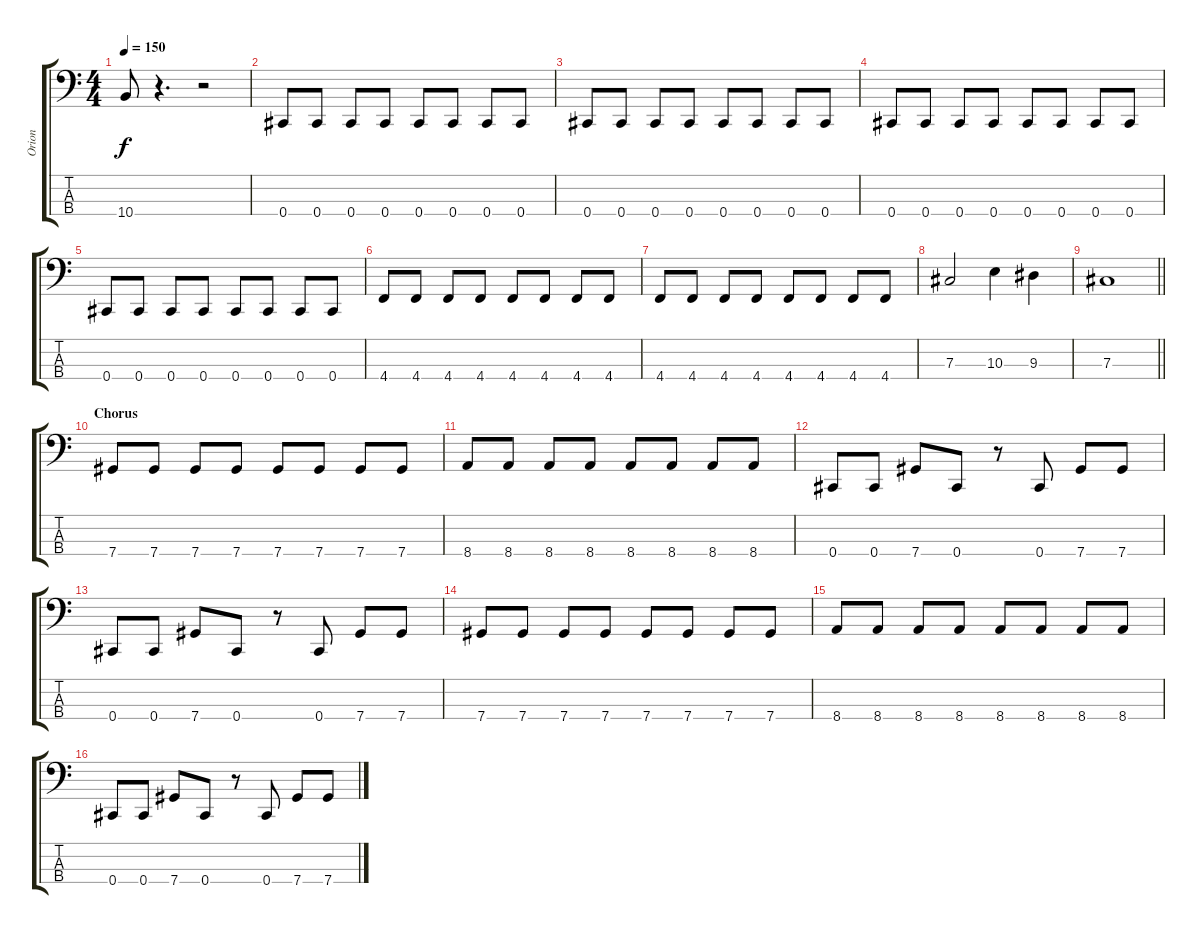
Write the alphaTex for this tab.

\track ("Orion" "Orion") {instrument electricbassfinger}
\staff {score tabs}
\tuning (E2 B1 Gb1 Db1) {hide}
\ts (4 4)
\tempo 150
\clef f4
\ks c
10.4.8{dy f} r.4{d} r.2 |
0.4.8 0.4.8 0.4.8 0.4.8 0.4.8 0.4.8 0.4.8 0.4.8 |
0.4.8 0.4.8 0.4.8 0.4.8 0.4.8 0.4.8 0.4.8 0.4.8 |
0.4.8 0.4.8 0.4.8 0.4.8 0.4.8 0.4.8 0.4.8 0.4.8 |
0.4.8 0.4.8 0.4.8 0.4.8 0.4.8 0.4.8 0.4.8 0.4.8 |
4.4.8 4.4.8 4.4.8 4.4.8 4.4.8 4.4.8 4.4.8 4.4.8 |
4.4.8 4.4.8 4.4.8 4.4.8 4.4.8 4.4.8 4.4.8 4.4.8 |
7.3.2 10.3.4 9.3.4 |
\barLineRight lightlight
7.3.1 |
\section ("" "Chorus")
7.4.8 7.4.8 7.4.8 7.4.8 7.4.8 7.4.8 7.4.8 7.4.8 |
8.4.8 8.4.8 8.4.8 8.4.8 8.4.8 8.4.8 8.4.8 8.4.8 |
0.4.8 0.4.8 7.4.8 0.4.8 r.8 0.4.8 7.4.8 7.4.8 |
0.4.8 0.4.8 7.4.8 0.4.8 r.8 0.4.8 7.4.8 7.4.8 |
7.4.8 7.4.8 7.4.8 7.4.8 7.4.8 7.4.8 7.4.8 7.4.8 |
8.4.8 8.4.8 8.4.8 8.4.8 8.4.8 8.4.8 8.4.8 8.4.8 |
0.4.8 0.4.8 7.4.8 0.4.8 r.8 0.4.8 7.4.8 7.4.8
